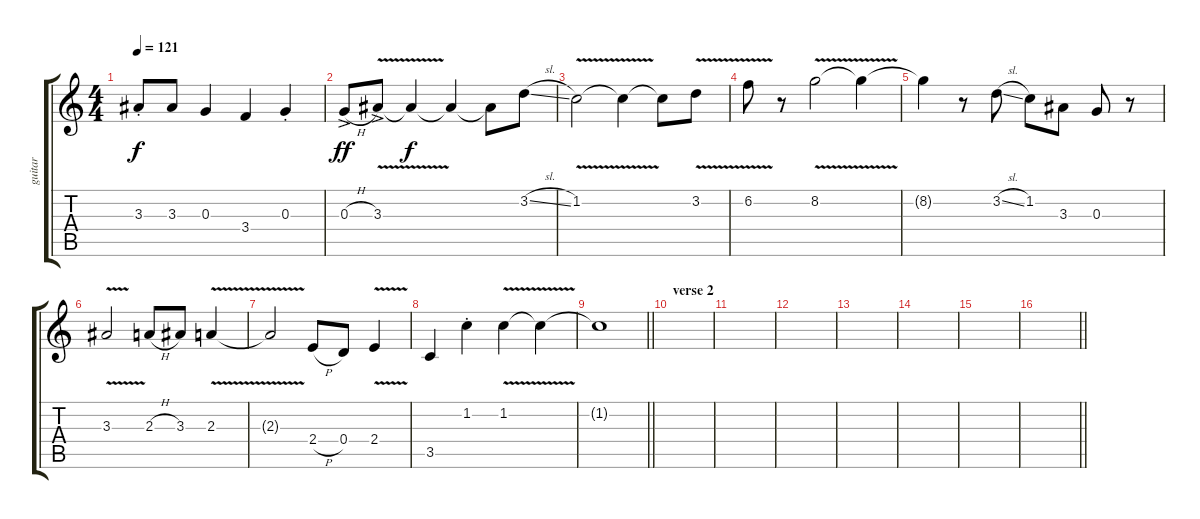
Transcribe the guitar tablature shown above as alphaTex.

\track ("guitar" "guitar") {instrument electricguitarclean}
\staff {score tabs}
\tuning (E4 B3 G3 D3 A2 E2) {hide}
\ts (4 4)
\tempo 121
\clef g2
\ks c
3.3{st}.8{dy f} 3.3.8 0.3.4 3.4.4 0.3{st}.4 |
0.3{h ac}.8{dy ff} 3.3{v ac}.8 3.3{t}.4{dy f} 3.3{t}.4 3.3{t}.8 3.2{sl}.8 |
1.2{v}.2 1.2{t}.4 1.2{t}.8 3.2{v}.8 |
6.2{v}.8 r.8 8.2{v}.2 8.2{t}.4 |
8.2{t}.4 r.8 3.2{sl}.8 1.2.8 3.3.8 0.3.8 r.8 |
3.3{v}.2 2.3{h}.8 3.3.8 2.3{v}.4 |
2.3{t}.2 2.4{h}.8 0.4.8 2.4{v}.4 |
3.5.4 1.2{st}.4 1.2{v}.4 1.2{t}.4 |
\barLineRight lightlight
1.2{t}.1 |
\section ("" "verse 2")
|
|
|
|
|
|
\barLineRight lightlight
